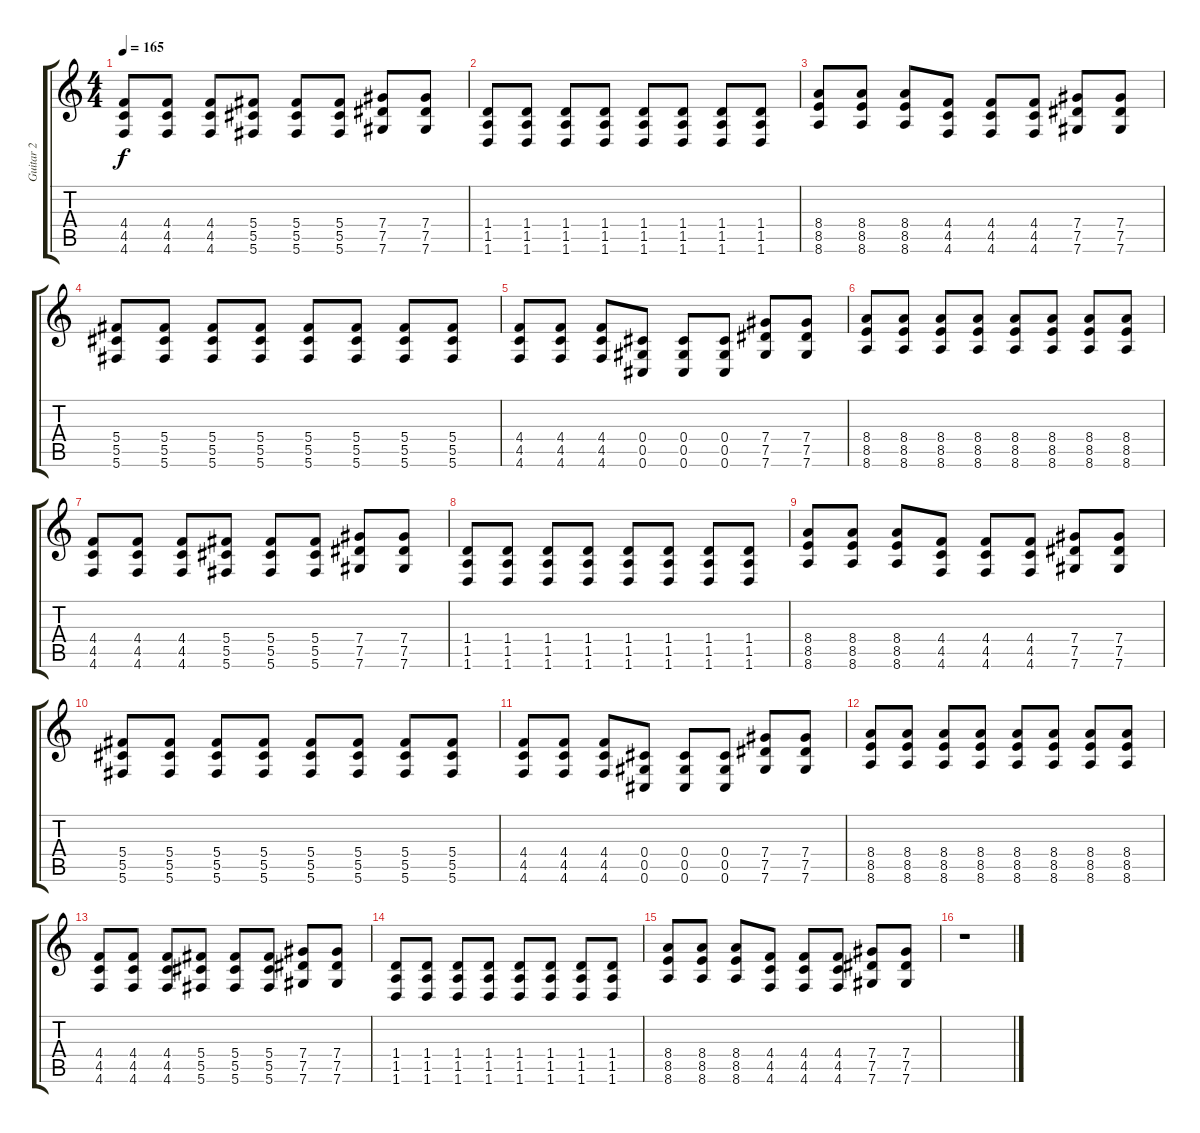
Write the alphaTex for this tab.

\track ("Guitar 2" "Guitar 2") {instrument distortionguitar}
\staff {score tabs}
\tuning (Eb4 Bb3 Gb3 Db3 Ab2 Db2) {hide}
\ts (4 4)
\tempo 165
\clef g2
\ks c
(4.4 4.5 4.6).8{dy f} (4.4 4.5 4.6).8 (4.4 4.5 4.6).8 (5.4 5.5 5.6).8 (5.4 5.5 5.6).8 (5.4 5.5 5.6).8 (7.4 7.5 7.6).8 (7.4 7.5 7.6).8 |
(1.4 1.5 1.6).8 (1.4 1.5 1.6).8 (1.4 1.5 1.6).8 (1.4 1.5 1.6).8 (1.4 1.5 1.6).8 (1.4 1.5 1.6).8 (1.4 1.5 1.6).8 (1.4 1.5 1.6).8 |
(8.4 8.5 8.6).8 (8.4 8.5 8.6).8 (8.4 8.5 8.6).8 (4.4 4.5 4.6).8 (4.4 4.5 4.6).8 (4.4 4.5 4.6).8 (7.4 7.5 7.6).8 (7.4 7.5 7.6).8 |
(5.4 5.5 5.6).8{volume 12} (5.4 5.5 5.6).8 (5.4 5.5 5.6).8 (5.4 5.5 5.6).8 (5.4 5.5 5.6).8 (5.4 5.5 5.6).8 (5.4 5.5 5.6).8 (5.4 5.5 5.6).8 |
(4.4 4.5 4.6).8 (4.4 4.5 4.6).8 (4.4 4.5 4.6).8 (0.4 0.5 0.6).8 (0.4 0.5 0.6).8 (0.4 0.5 0.6).8 (7.4 7.5 7.6).8 (7.4 7.5 7.6).8 |
(8.4 8.5 8.6).8 (8.4 8.5 8.6).8 (8.4 8.5 8.6).8 (8.4 8.5 8.6).8 (8.4 8.5 8.6).8 (8.4 8.5 8.6).8 (8.4 8.5 8.6).8 (8.4 8.5 8.6).8 |
(4.4 4.5 4.6).8{volume 12} (4.4 4.5 4.6).8 (4.4 4.5 4.6).8 (5.4 5.5 5.6).8 (5.4 5.5 5.6).8 (5.4 5.5 5.6).8 (7.4 7.5 7.6).8 (7.4 7.5 7.6).8 |
(1.4 1.5 1.6).8 (1.4 1.5 1.6).8 (1.4 1.5 1.6).8 (1.4 1.5 1.6).8 (1.4 1.5 1.6).8 (1.4 1.5 1.6).8 (1.4 1.5 1.6).8 (1.4 1.5 1.6).8 |
(8.4 8.5 8.6).8 (8.4 8.5 8.6).8 (8.4 8.5 8.6).8 (4.4 4.5 4.6).8 (4.4 4.5 4.6).8 (4.4 4.5 4.6).8 (7.4 7.5 7.6).8 (7.4 7.5 7.6).8 |
(5.4 5.5 5.6).8{volume 4} (5.4 5.5 5.6).8 (5.4 5.5 5.6).8 (5.4 5.5 5.6).8 (5.4 5.5 5.6).8 (5.4 5.5 5.6).8 (5.4 5.5 5.6).8 (5.4 5.5 5.6).8 |
(4.4 4.5 4.6).8 (4.4 4.5 4.6).8 (4.4 4.5 4.6).8 (0.4 0.5 0.6).8 (0.4 0.5 0.6).8 (0.4 0.5 0.6).8 (7.4 7.5 7.6).8 (7.4 7.5 7.6).8 |
(8.4 8.5 8.6).8 (8.4 8.5 8.6).8 (8.4 8.5 8.6).8 (8.4 8.5 8.6).8 (8.4 8.5 8.6).8 (8.4 8.5 8.6).8 (8.4 8.5 8.6).8 (8.4 8.5 8.6).8 |
(4.4 4.5 4.6).8{volume 0} (4.4 4.5 4.6).8 (4.4 4.5 4.6).8 (5.4 5.5 5.6).8 (5.4 5.5 5.6).8 (5.4 5.5 5.6).8 (7.4 7.5 7.6).8 (7.4 7.5 7.6).8 |
(1.4 1.5 1.6).8 (1.4 1.5 1.6).8 (1.4 1.5 1.6).8 (1.4 1.5 1.6).8 (1.4 1.5 1.6).8 (1.4 1.5 1.6).8 (1.4 1.5 1.6).8 (1.4 1.5 1.6).8 |
(8.4 8.5 8.6).8 (8.4 8.5 8.6).8 (8.4 8.5 8.6).8 (4.4 4.5 4.6).8 (4.4 4.5 4.6).8 (4.4 4.5 4.6).8 (7.4 7.5 7.6).8 (7.4 7.5 7.6).8 |
r.1
